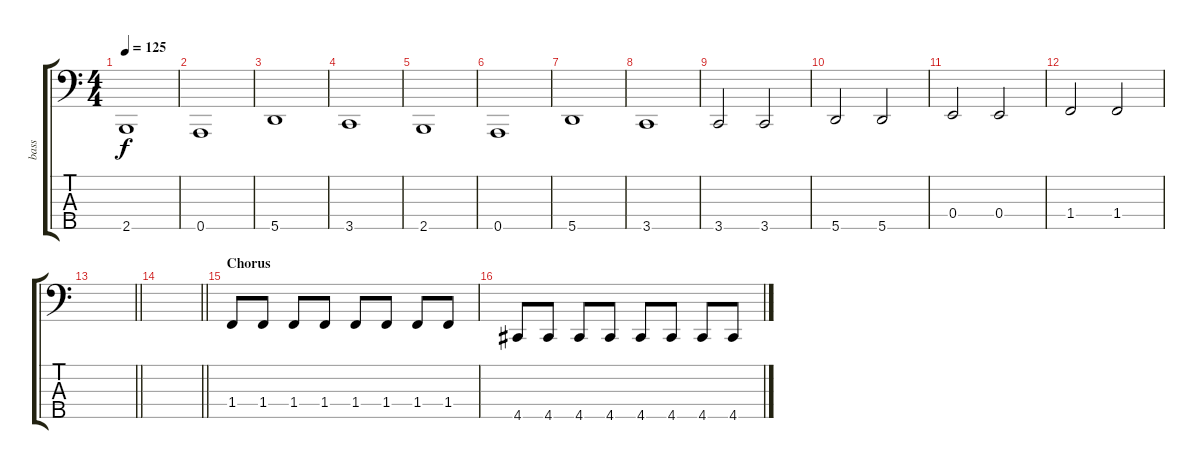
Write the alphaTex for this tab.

\track ("bass" "bass") {instrument electricbassfinger}
\staff {score tabs}
\tuning (G2 D2 A1 E1 A0) {hide}
\ts (4 4)
\tempo 125
\clef f4
\ks c
2.5.1{dy f} |
0.5.1 |
5.5.1 |
3.5.1 |
2.5.1 |
0.5.1 |
5.5.1 |
3.5.1 |
3.5.2 3.5.2 |
5.5.2 5.5.2 |
0.4.2 0.4.2 |
1.4.2 1.4.2 |
\barLineRight lightlight
|
\barLineRight lightlight
|
\section ("" "Chorus")
1.4.8 1.4.8 1.4.8 1.4.8 1.4.8 1.4.8 1.4.8 1.4.8 |
4.5.8 4.5.8 4.5.8 4.5.8 4.5.8 4.5.8 4.5.8 4.5.8
